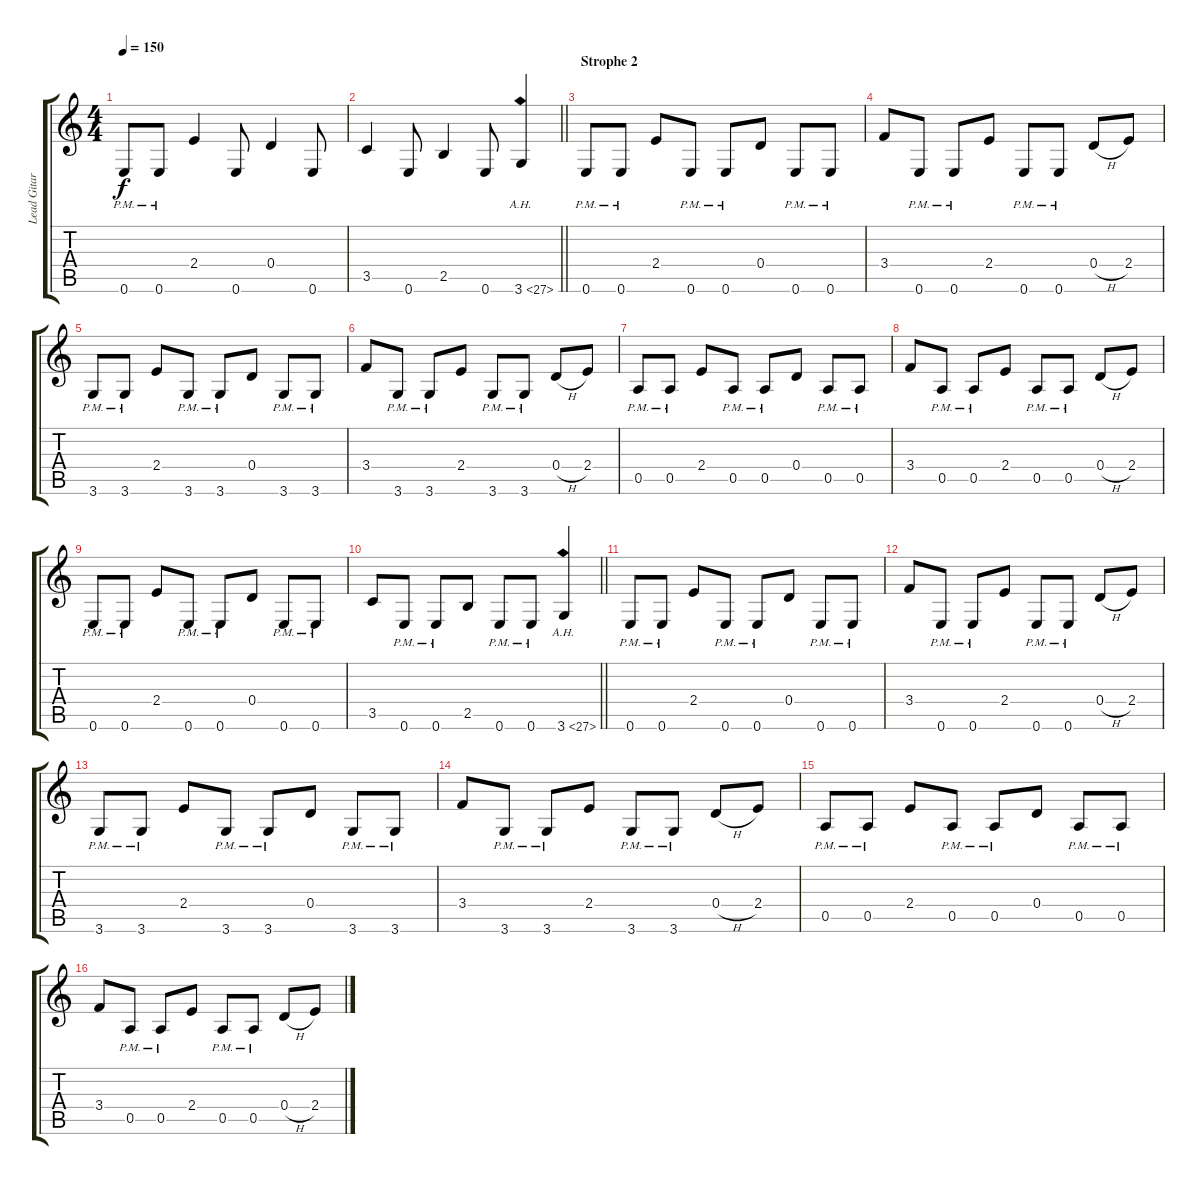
\track ("Lead Gitarre" "Lead Gitar") {instrument overdrivenguitar}
\staff {score tabs}
\tuning (E4 B3 G3 D3 A2 E2) {hide}
\ts (4 4)
\tempo 150
\clef g2
\ks c
0.6{pm}.8{dy f} 0.6{pm}.8 2.4.4 0.6.8 0.4.4 0.6.8 |
\barLineRight lightlight
3.5.4 0.6.8 2.5.4 0.6.8 3.6{ah 24}.4 |
\section ("" "Strophe 2")
0.6{pm}.8 0.6{pm}.8 2.4.8 0.6{pm}.8 0.6{pm}.8 0.4.8 0.6{pm}.8 0.6{pm}.8 |
3.4.8 0.6{pm}.8 0.6{pm}.8 2.4.8 0.6{pm}.8 0.6{pm}.8 0.4{h}.8 2.4.8 |
3.6{pm}.8 3.6{pm}.8 2.4.8 3.6{pm}.8 3.6{pm}.8 0.4.8 3.6{pm}.8 3.6{pm}.8 |
3.4.8 3.6{pm}.8 3.6{pm}.8 2.4.8 3.6{pm}.8 3.6{pm}.8 0.4{h}.8 2.4.8 |
0.5{pm}.8 0.5{pm}.8 2.4.8 0.5{pm}.8 0.5{pm}.8 0.4.8 0.5{pm}.8 0.5{pm}.8 |
3.4.8 0.5{pm}.8 0.5{pm}.8 2.4.8 0.5{pm}.8 0.5{pm}.8 0.4{h}.8 2.4.8 |
0.6{pm}.8 0.6{pm}.8 2.4.8 0.6{pm}.8 0.6{pm}.8 0.4.8 0.6{pm}.8 0.6{pm}.8 |
\barLineRight lightlight
3.5.8 0.6{pm}.8 0.6{pm}.8 2.5.8 0.6{pm}.8 0.6{pm}.8 3.6{ah 24}.4 |
0.6{pm}.8 0.6{pm}.8 2.4.8 0.6{pm}.8 0.6{pm}.8 0.4.8 0.6{pm}.8 0.6{pm}.8 |
3.4.8 0.6{pm}.8 0.6{pm}.8 2.4.8 0.6{pm}.8 0.6{pm}.8 0.4{h}.8 2.4.8 |
3.6{pm}.8 3.6{pm}.8 2.4.8 3.6{pm}.8 3.6{pm}.8 0.4.8 3.6{pm}.8 3.6{pm}.8 |
3.4.8 3.6{pm}.8 3.6{pm}.8 2.4.8 3.6{pm}.8 3.6{pm}.8 0.4{h}.8 2.4.8 |
0.5{pm}.8 0.5{pm}.8 2.4.8 0.5{pm}.8 0.5{pm}.8 0.4.8 0.5{pm}.8 0.5{pm}.8 |
3.4.8 0.5{pm}.8 0.5{pm}.8 2.4.8 0.5{pm}.8 0.5{pm}.8 0.4{h}.8 2.4.8
